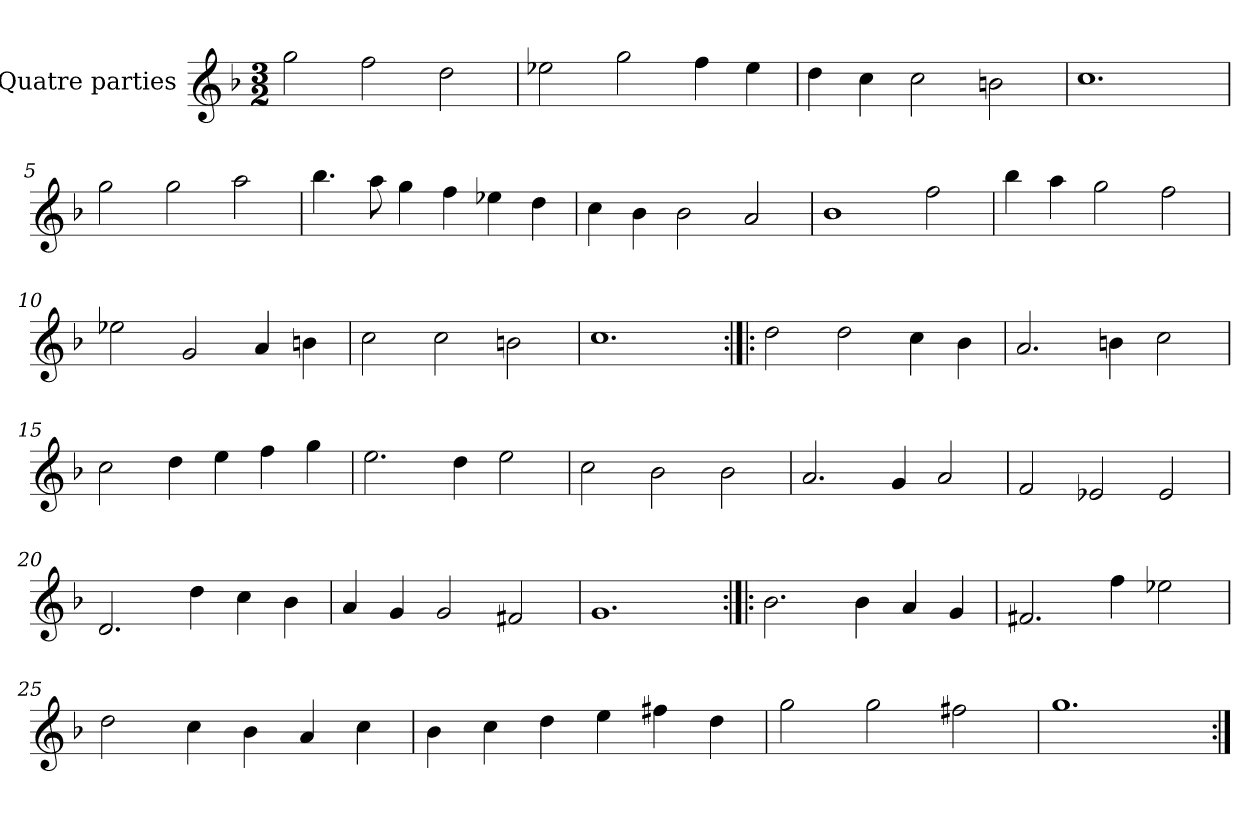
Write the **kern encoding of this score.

**kern
*part1
*staff1
*I"Quatre parties
*clefG2
*k[b-]
*M3/2
*MM180
=1
2gg\
2ff\
2dd\
=2
2ee-X\
2gg\
4ff\
4ee-\
=3
4dd\
4cc\
2cc\
2bn\
=4
1.cc
=5
2gg\
2gg\
2aa\
=6
4.bb-\
8aa\
4gg\
4ff\
4ee-X\
4dd\
=7
4cc\
4b-\
2b-\
2a/
=8
1b-
2ff\
=9
4bb-\
4aa\
2gg\
2ff\
=10
2ee-X\
2g/
4a/
4bn\
=11
2cc\
2cc\
2bn\
=12
1.cc
=13:|!|:
2dd\
2dd\
4cc\
4b-\
=14
2.a/
4bn\
2cc\
=15
2cc\
4dd\
4ee\
4ff\
4gg\
=16
2.ee\
4dd\
2ee\
=17
2cc\
2b-\
2b-\
=18
2.a/
4g/
2a/
=19
2f/
2e-X/
2e-/
=20
2.d/
4dd\
4cc\
4b-\
=21
4a/
4g/
2g/
2f#X/
=22
1.g
=23:|!|:
2.b-\
4b-\
4a/
4g/
=24
2.f#X/
4ff\
2ee-X\
=25
2dd\
4cc\
4b-\
4a/
4cc\
=26
4b-\
4cc\
4dd\
4ee\
4ff#X\
4dd\
=27
2gg\
2gg\
2ff#X\
=28
1.gg
=:|!
*-
